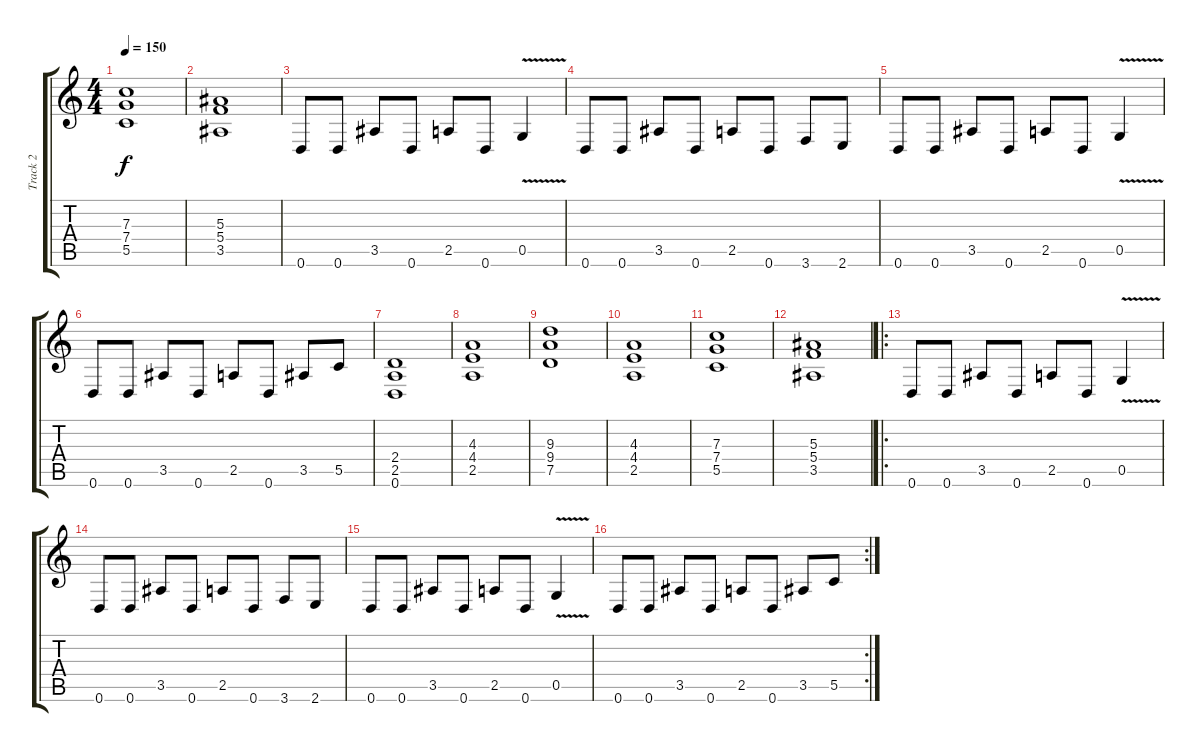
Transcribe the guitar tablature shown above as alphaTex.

\track ("Track 2" "Track 2") {instrument distortionguitar}
\staff {score tabs}
\tuning (D4 A3 F3 C3 G2 D2) {hide}
\ts (4 4)
\tempo 150
\clef g2
\ks c
(7.3 7.4 5.5).1{dy f} |
(5.3 5.4 3.5).1 |
0.6.8 0.6.8 3.5.8 0.6.8 2.5.8 0.6.8 0.5{v}.4 |
0.6.8 0.6.8 3.5.8 0.6.8 2.5.8 0.6.8 3.6.8 2.6.8 |
0.6.8 0.6.8 3.5.8 0.6.8 2.5.8 0.6.8 0.5{v}.4 |
0.6.8 0.6.8 3.5.8 0.6.8 2.5.8 0.6.8 3.5.8 5.5.8 |
(2.4 2.5 0.6).1 |
(4.3 4.4 2.5).1 |
(9.3 9.4 7.5).1 |
(4.3 4.4 2.5).1 |
(7.3 7.4 5.5).1 |
(5.3 5.4 3.5).1 |
\ro
0.6.8 0.6.8 3.5.8 0.6.8 2.5.8 0.6.8 0.5{v}.4 |
0.6.8 0.6.8 3.5.8 0.6.8 2.5.8 0.6.8 3.6.8 2.6.8 |
0.6.8 0.6.8 3.5.8 0.6.8 2.5.8 0.6.8 0.5{v}.4 |
\rc 2
0.6.8 0.6.8 3.5.8 0.6.8 2.5.8 0.6.8 3.5.8 5.5.8
